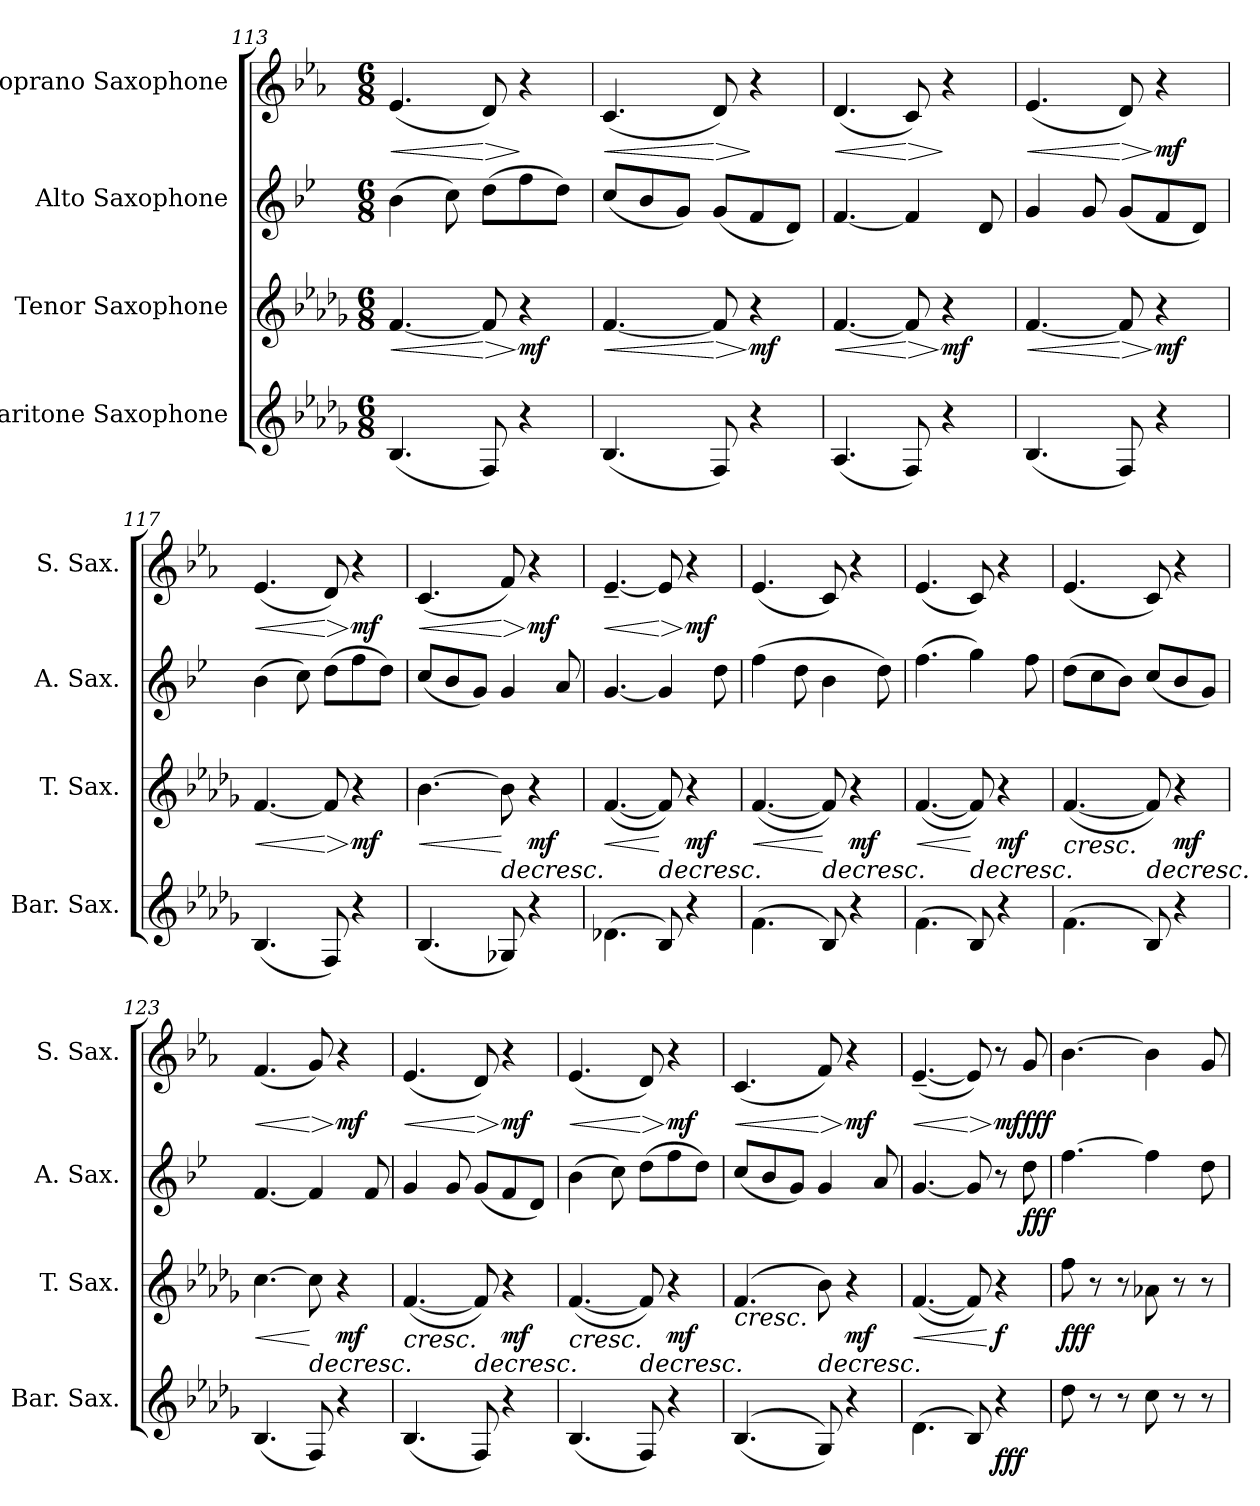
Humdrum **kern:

**kern	**dynam	**kern	**dynam	**kern	**dynam	**kern	**dynam
*part4	*part4	*part3	*part3	*part2	*part2	*part1	*part1
*staff4	*staff4	*staff3	*staff3	*staff2	*staff2	*staff1	*staff1
*I"Baritone Saxophone	*	*I"Tenor Saxophone	*	*I"Alto Saxophone	*	*I"Soprano Saxophone	*
*I'Bar. Sax.	*	*I'T. Sax.	*	*I'A. Sax.	*	*I'S. Sax.	*
*clefG2	*	*clefG2	*	*clefG2	*	*clefG2	*
*ITrd12c21	*	*ITrd8c14	*	*ITrd5c9	*	*ITrd1c2	*
*k[b-e-a-d-g-]	*	*k[b-e-a-d-g-]	*	*k[b-e-a-d-g-]	*	*k[b-e-a-d-g-]	*
*M6/8	*	*M6/8	*	*M6/8	*	*M6/8	*
=113	=113	=113	=113	=113	=113	=113	=113
!	!	!	!LO:HP:b	!	!	!	!LO:HP:b
(4.BB-/	.	[4.F/	<	(4d-\	.	(4.d-/	<
.	.	.	.	8e-\)	.	.	.
!	!	!	!LO:HP:n=1:b	!	!	!	!LO:HP:n=1:b
8FF/)	.	8F/]	[ >	(8f\L	.	8c/)	[ >
!	!	!	!LO:DY:n=1:b	!	!	!	!LO:DY:n=1:b
!	!	!	!	!	!	!	!LO:DY:n=2:b
4r	.	4r	] mf	8a-\	.	4r	] mf mf
.	.	.	.	8f\J)	.	.	.
=114	=114	=114	=114	=114	=114	=114	=114
!	!	!	!LO:HP:b	!	!	!	!LO:HP:b
(4.BB-/	.	[4.F/	<	(8e-/L	.	(4.B-/	<
.	.	.	.	8d-/	.	.	.
.	.	.	.	8B-/J)	.	.	.
!	!	!	!LO:HP:n=1:b	!	!	!	!LO:HP:n=1:b
8FF/)	.	8F/]	[ >	(8B-/L	.	8c/)	[ >
!	!	!	!LO:DY:n=1:b	!	!	!	!LO:DY:n=1:b
!	!	!	!	!	!	!	!LO:DY:n=2:b
4r	.	4r	] mf	8A-/	.	4r	] mf mf
.	.	.	.	8F/J)	.	.	.
=115	=115	=115	=115	=115	=115	=115	=115
!	!	!	!LO:HP:b	!	!	!	!LO:HP:b
(4.AA-/	.	[4.F/	<	[4.A-/	.	(4.c/	<
!	!	!	!LO:HP:n=1:b	!	!	!	!LO:HP:n=1:b
8FF/)	.	8F/]	[ >	4A-/]	.	8B-/)	[ >
!	!	!	!LO:DY:n=1:b	!	!	!	!LO:DY:n=1:b
!	!	!	!	!	!	!	!LO:DY:n=2:b
4r	.	4r	] mf	.	.	4r	] mf mf
.	.	.	.	8F/	.	.	.
=116	=116	=116	=116	=116	=116	=116	=116
!	!	!	!LO:HP:b	!	!	!	!LO:HP:b
(4.BB-/	.	[4.F/	<	4B-/	.	(4.d-/	<
.	.	.	.	8B-/	.	.	.
!	!	!	!LO:HP:n=1:b	!	!	!	!LO:HP:n=1:b
8FF/)	.	8F/]	[ >	(8B-/L	.	8c/)	[ >
!	!	!	!LO:DY:n=1:b	!	!	!	!LO:DY:n=1:b
4r	.	4r	] mf	8A-/	.	4r	] mf
.	.	.	.	8F/J)	.	.	.
=117	=117	=117	=117	=117	=117	=117	=117
!	!	!	!LO:HP:b	!	!	!	!LO:HP:b
(4.BB-/	.	[4.F/	<	(4d-\	.	(4.d-/	<
.	.	.	.	8e-\)	.	.	.
!	!	!	!LO:HP:n=1:b	!	!	!	!LO:HP:n=1:b
8FF/)	.	8F/]	[ >	(8f\L	.	8c/)	[ >
!	!	!	!LO:DY:n=1:b	!	!	!	!LO:DY:n=1:b
4r	.	4r	] mf	8a-\	.	4r	] mf
.	.	.	.	8f\J)	.	.	.
=118	=118	=118	=118	=118	=118	=118	=118
!	!	!	!LO:HP:b	!	!	!	!LO:HP:b
(4.BB-/	.	[4.B-\	<	(8e-/L	.	(4.B-/	<
.	.	.	.	8d-/	.	.	.
.	.	.	.	8B-/J)	.	.	.
!	!	!	!LO:HP:n=1:b	!	!	!	!LO:HP:n=1:b
8GG-X/)	.	8B-\]	[ >	4B-/	.	8e-/)	[ >
!	!	!	!LO:DY:b	!	!	!	!LO:DY:n=1:b
4r	.	4r	mf	.	.	4r	] mf
.	.	.	.	8c/	.	.	.
!!LO:LB:g=z
=119	=119	=119	=119	=119	=119	=119	=119
!	!	!	!LO:HP:b	!	!	!	!LO:HP:b
(4.D-X\	.	([4.F/	<	[4.B-/	.	[4.d-~/	<
!	!	!	!LO:HP:n=1:b	!	!	!	!LO:HP:n=1:b
8BB-/)	.	8F/])	] [ >	4B-/]	.	8d-/]	[ >
!	!	!	!LO:DY:b	!	!	!	!LO:DY:n=1:b
4r	.	4r	mf	.	.	4r	] mf
.	.	.	.	8f\	.	.	.
=120	=120	=120	=120	=120	=120	=120	=120
!	!	!	!LO:HP:b	!	!	!	!
(4.F\	.	([4.F/	<	(4a-\	.	(4.d-/	.
.	.	.	.	8f\	.	.	.
!	!	!	!LO:HP:n=1:b	!	!	!	!
8BB-/)	.	8F/])	] [ >	4d-\	.	8B-/)	.
!	!	!	!LO:DY:b	!	!	!	!
4r	.	4r	mf	.	.	4r	.
.	.	.	.	8f\)	.	.	.
=121	=121	=121	=121	=121	=121	=121	=121
!	!	!	!LO:HP:b	!	!	!	!
(4.F\	.	([4.F/	<	(4.a-\	.	(4.d-/	.
!	!	!	!LO:HP:n=1:b	!	!	!	!
8BB-/)	.	8F/])	] [ >	4b-\)	.	8B-/)	.
!	!	!	!LO:DY:b	!	!	!	!
4r	.	4r	mf	.	.	4r	.
.	.	.	.	8a-\	.	.	.
=122	=122	=122	=122	=122	=122	=122	=122
!	!	!	!LO:HP:b	!	!	!	!
(4.F\	.	([4.F/	<	(8f\L	.	(4.d-/	.
.	.	.	.	8e-\	.	.	.
.	.	.	.	8d-\J)	.	.	.
!	!	!	!LO:HP:n=1:b	!	!	!	!
8BB-/)	.	8F/])	] >	(8e-/L	.	8B-/)	.
!	!	!	!LO:DY:n=1:b	!	!	!	!
4r	.	4r	[ mf	8d-/	.	4r	.
.	.	.	.	8B-/J)	.	.	.
=123	=123	=123	=123	=123	=123	=123	=123
!	!	!	!LO:HP:b	!	!	!	!LO:HP:b
(4.BB-/	.	[4.c\	<	[4.A-/	.	(4.e-/	<
!	!	!	!LO:HP:n=1:b	!	!	!	!LO:HP:n=1:b
8FF/)	.	8c\]	] [ >	4A-/]	.	8f/)	[ >
!	!	!	!LO:DY:b	!	!	!	!LO:DY:n=1:b
4r	.	4r	mf	.	.	4r	] mf
.	.	.	.	8A-/	.	.	.
=124	=124	=124	=124	=124	=124	=124	=124
!	!	!	!LO:HP:b	!	!	!	!LO:HP:b
(4.BB-/	.	([4.F/	<	4B-/	.	(4.d-/	<
.	.	.	.	8B-/	.	.	.
!	!	!	!LO:HP:n=1:b	!	!	!	!LO:HP:n=1:b
8FF/)	.	8F/])	] >	(8B-/L	.	8c/)	[ >
!	!	!	!LO:DY:n=1:b	!	!	!	!LO:DY:n=1:b
4r	.	4r	[ mf	8A-/	.	4r	] mf
.	.	.	.	8F/J)	.	.	.
=125	=125	=125	=125	=125	=125	=125	=125
!	!	!	!LO:HP:b	!	!	!	!LO:HP:b
(4.BB-/	.	([4.F/	<	(4d-\	.	(4.d-/	<
.	.	.	.	8e-\)	.	.	.
!	!	!	!LO:HP:n=1:b	!	!	!	!LO:HP:n=1:b
8FF/)	.	8F/])	] >	(8f\L	.	8c/)	[ >
!	!	!	!LO:DY:n=1:b	!	!	!	!LO:DY:n=1:b
4r	.	4r	[ mf	8a-\	.	4r	] mf
.	.	.	.	8f\J)	.	.	.
!!LO:LB:g=z
=126	=126	=126	=126	=126	=126	=126	=126
!	!	!	!LO:HP:b	!	!	!	!LO:HP:b
((4.BB-/	.	(4.F/	<	(8e-/L	.	(4.B-/	<
.	.	.	.	8d-/	.	.	.
.	.	.	.	8B-/J)	.	.	.
!	!	!	!LO:HP:n=1:b	!	!	!	!LO:HP:n=1:b
8GG-/))	.	8B-\)	] >	4B-/	.	8e-/)	[ >
!	!	!	!LO:DY:n=1:b	!	!	!	!LO:DY:n=1:b
4r	.	4r	[ mf	.	.	4r	] mf
.	.	.	.	8c/	.	.	.
=127	=127	=127	=127	=127	=127	=127	=127
!	!	!	!LO:HP:b	!	!	!	!LO:HP:b
(4.D-\	.	([4.F/	<	[4.B-/	.	([4.d-~/	<
!	!	!	!	!	!	!	!LO:HP:n=1:b
8BB-/)	.	8F/])	]	8B-/]	.	8d-/])	[ >
!	!LO:DY:b	!	!LO:DY:n=1:b	!	!	!	!LO:DY:n=1:b
4r	fff	4r	[ f	8r	.	8r	] mf
!	!	!	!	!	!LO:DY:b	!	!LO:DY:n=2:b
.	.	.	.	8f\	fff	8f/	fff
=128	=128	=128	=128	=128	=128	=128	=128
!	!	!	!LO:DY:b	!	!	!	!
8d-\	.	8f\	fff	[4.a-\	.	[4.a-\	.
8r	.	8r	.	.	.	.	.
8r	.	8r	.	.	.	.	.
8c\	.	8A-X\	.	4a-\]	.	4a-\]	.
8r	.	8r	.	.	.	.	.
8r	.	8r	.	8f\	.	8f/	.
=	=	=	=	=	=	=	=
*-	*-	*-	*-	*-	*-	*-	*-
